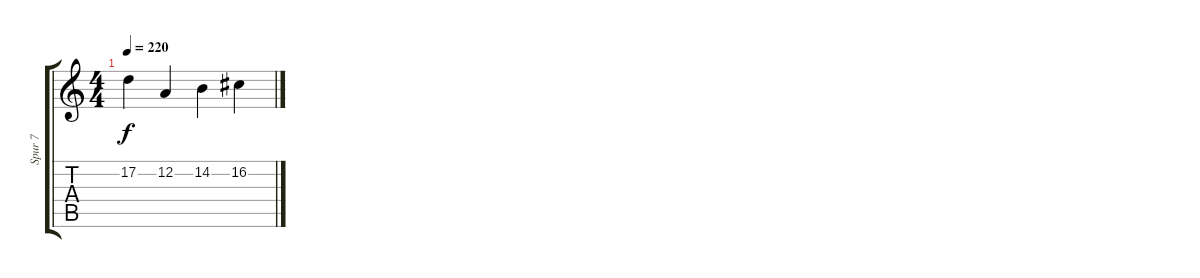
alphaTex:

\track ("Spur 7" "Spur 7") {instrument accordion}
\staff {score tabs}
\tuning (D4 A3 F3 C3 G2 D2) {hide}
\ts (4 4)
\tempo 220
\clef g2
\ks c
17.2.4{dy f} 12.2.4 14.2.4 16.2.4
